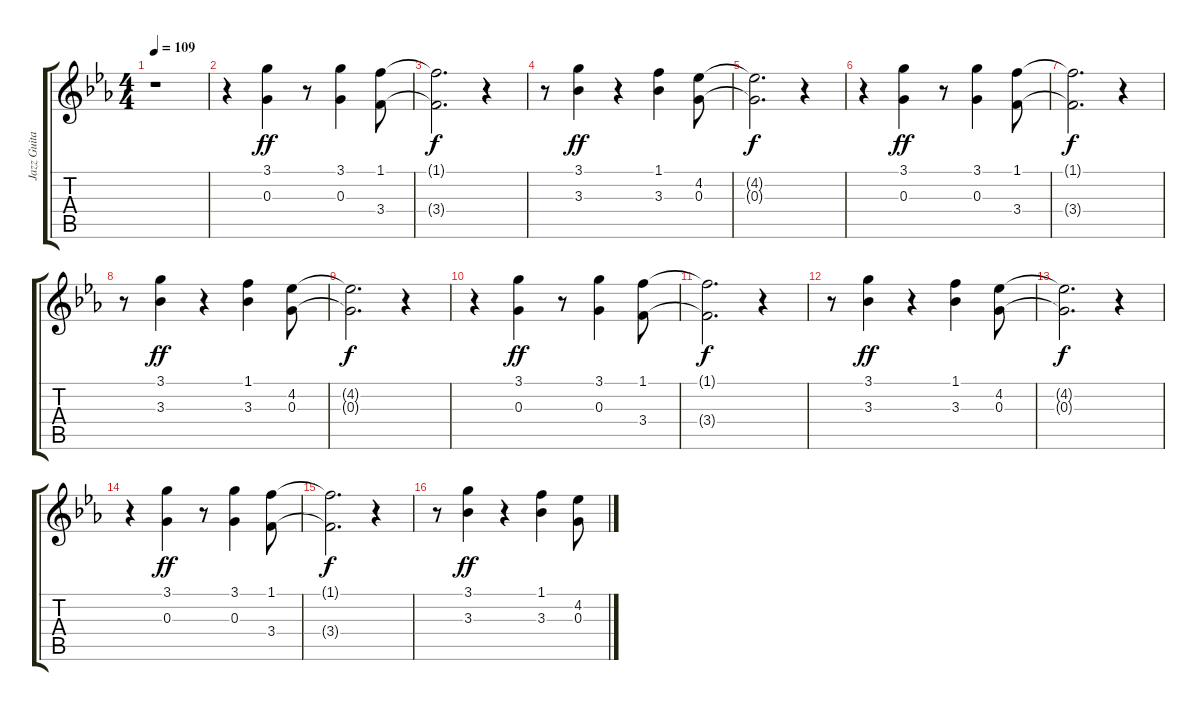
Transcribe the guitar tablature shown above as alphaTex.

\track ("Jazz Guitar" "Jazz Guita") {instrument electricguitarclean}
\staff {score tabs}
\tuning (E4 B3 G3 D3 A2 E2) {hide}
\ts (4 4)
\tempo 109
\clef g2
\ks eb
r.1{dy ff} |
r.4 (3.1 0.3).4 r.8 (3.1 0.3).4 (1.1 3.4).8 |
(1.1{t} 3.4{t}).2{d dy f} r.4 |
r.8 (3.1 3.3).4{dy ff} r.4 (1.1 3.3).4 (4.2 0.3).8 |
(4.2{t} 0.3{t}).2{d dy f} r.4 |
r.4 (3.1 0.3).4{dy ff} r.8 (3.1 0.3).4 (1.1 3.4).8 |
(1.1{t} 3.4{t}).2{d dy f} r.4 |
r.8 (3.1 3.3).4{dy ff} r.4 (1.1 3.3).4 (4.2 0.3).8 |
(4.2{t} 0.3{t}).2{d dy f} r.4 |
r.4 (3.1 0.3).4{dy ff} r.8 (3.1 0.3).4 (1.1 3.4).8 |
(1.1{t} 3.4{t}).2{d dy f} r.4 |
r.8 (3.1 3.3).4{dy ff} r.4 (1.1 3.3).4 (4.2 0.3).8 |
(4.2{t} 0.3{t}).2{d dy f} r.4 |
r.4 (3.1 0.3).4{dy ff} r.8 (3.1 0.3).4 (1.1 3.4).8 |
(1.1{t} 3.4{t}).2{d dy f} r.4 |
r.8 (3.1 3.3).4{dy ff} r.4 (1.1 3.3).4 (4.2 0.3).8
